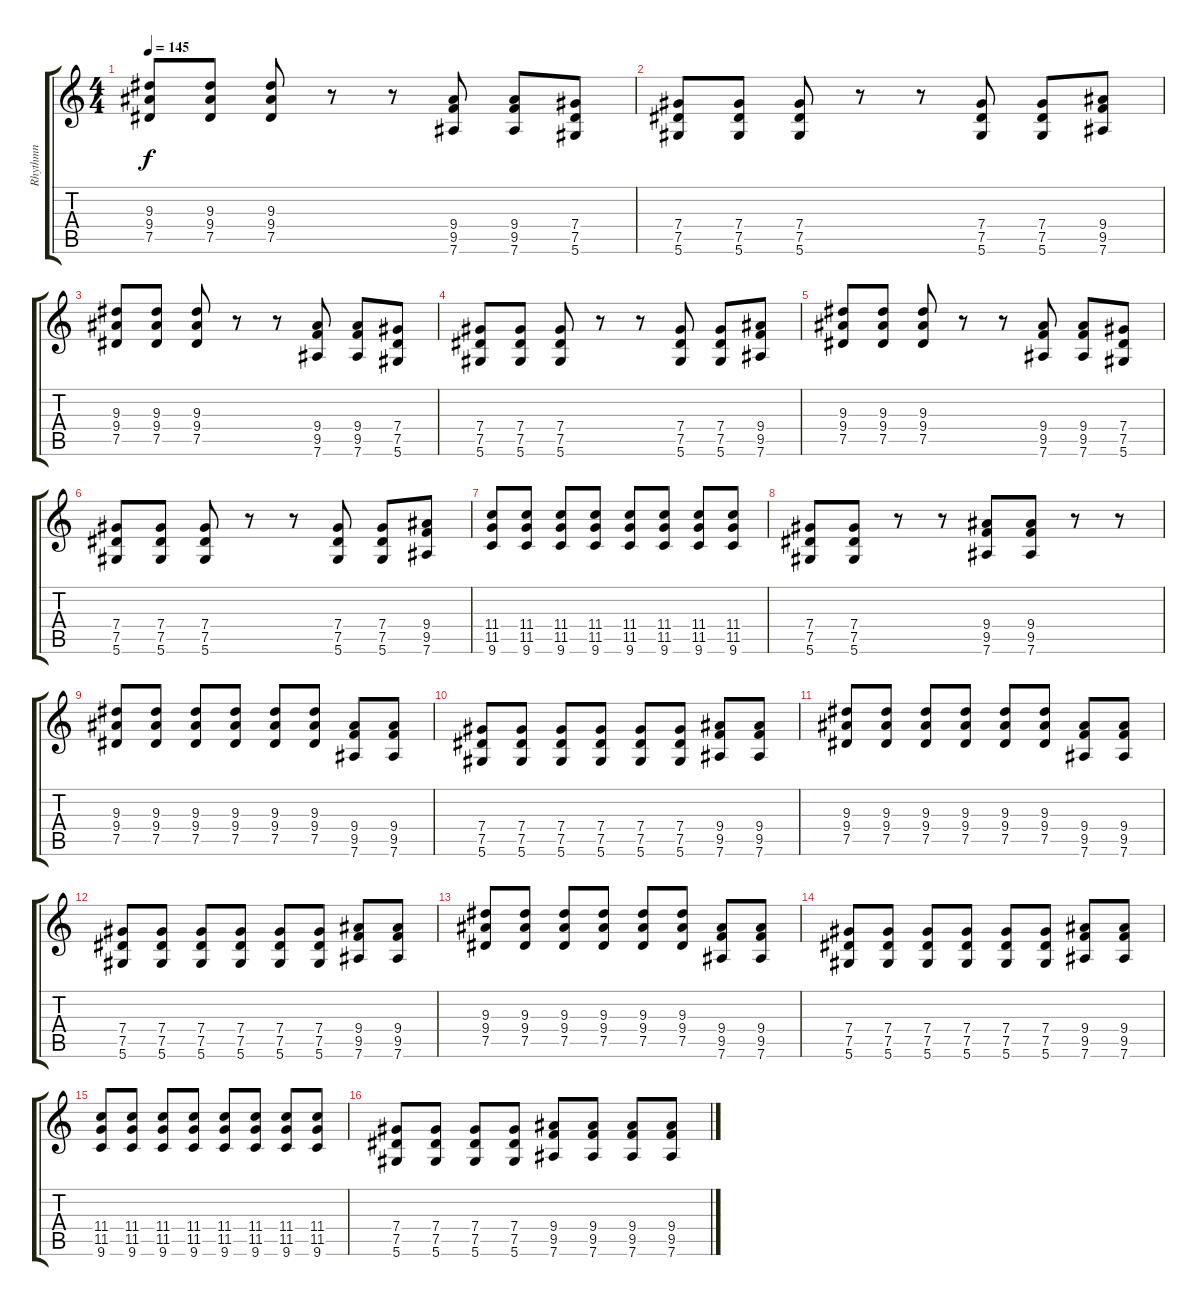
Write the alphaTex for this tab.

\track ("Rhythmn" "Rhythmn") {instrument distortionguitar}
\staff {score tabs}
\tuning (Eb4 Bb3 Gb3 Db3 Ab2 Eb2) {hide}
\ts (4 4)
\tempo 145
\clef g2
\ks c
(9.3 9.4 7.5).8{dy f} (9.3 9.4 7.5).8 (9.3 9.4 7.5).8 r.8 r.8 (9.4 9.5 7.6).8 (9.4 9.5 7.6).8 (7.4 7.5 5.6).8 |
(7.4 7.5 5.6).8 (7.4 7.5 5.6).8 (7.4 7.5 5.6).8 r.8 r.8 (7.4 7.5 5.6).8 (7.4 7.5 5.6).8 (9.4 9.5 7.6).8 |
(9.3 9.4 7.5).8 (9.3 9.4 7.5).8 (9.3 9.4 7.5).8 r.8 r.8 (9.4 9.5 7.6).8 (9.4 9.5 7.6).8 (7.4 7.5 5.6).8 |
(7.4 7.5 5.6).8 (7.4 7.5 5.6).8 (7.4 7.5 5.6).8 r.8 r.8 (7.4 7.5 5.6).8 (7.4 7.5 5.6).8 (9.4 9.5 7.6).8 |
(9.3 9.4 7.5).8 (9.3 9.4 7.5).8 (9.3 9.4 7.5).8 r.8 r.8 (9.4 9.5 7.6).8 (9.4 9.5 7.6).8 (7.4 7.5 5.6).8 |
(7.4 7.5 5.6).8 (7.4 7.5 5.6).8 (7.4 7.5 5.6).8 r.8 r.8 (7.4 7.5 5.6).8 (7.4 7.5 5.6).8 (9.4 9.5 7.6).8 |
(11.4 11.5 9.6).8 (11.4 11.5 9.6).8 (11.4 11.5 9.6).8 (11.4 11.5 9.6).8 (11.4 11.5 9.6).8 (11.4 11.5 9.6).8 (11.4 11.5 9.6).8 (11.4 11.5 9.6).8 |
(7.4 7.5 5.6).8 (7.4 7.5 5.6).8 r.8 r.8 (9.4 9.5 7.6).8 (9.4 9.5 7.6).8 r.8 r.8 |
(9.3 9.4 7.5).8 (9.3 9.4 7.5).8 (9.3 9.4 7.5).8 (9.3 9.4 7.5).8 (9.3 9.4 7.5).8 (9.3 9.4 7.5).8 (9.4 9.5 7.6).8 (9.4 9.5 7.6).8 |
(7.4 7.5 5.6).8 (7.4 7.5 5.6).8 (7.4 7.5 5.6).8 (7.4 7.5 5.6).8 (7.4 7.5 5.6).8 (7.4 7.5 5.6).8 (9.4 9.5 7.6).8 (9.4 9.5 7.6).8 |
(9.3 9.4 7.5).8 (9.3 9.4 7.5).8 (9.3 9.4 7.5).8 (9.3 9.4 7.5).8 (9.3 9.4 7.5).8 (9.3 9.4 7.5).8 (9.4 9.5 7.6).8 (9.4 9.5 7.6).8 |
(7.4 7.5 5.6).8 (7.4 7.5 5.6).8 (7.4 7.5 5.6).8 (7.4 7.5 5.6).8 (7.4 7.5 5.6).8 (7.4 7.5 5.6).8 (9.4 9.5 7.6).8 (9.4 9.5 7.6).8 |
(9.3 9.4 7.5).8 (9.3 9.4 7.5).8 (9.3 9.4 7.5).8 (9.3 9.4 7.5).8 (9.3 9.4 7.5).8 (9.3 9.4 7.5).8 (9.4 9.5 7.6).8 (9.4 9.5 7.6).8 |
(7.4 7.5 5.6).8 (7.4 7.5 5.6).8 (7.4 7.5 5.6).8 (7.4 7.5 5.6).8 (7.4 7.5 5.6).8 (7.4 7.5 5.6).8 (9.4 9.5 7.6).8 (9.4 9.5 7.6).8 |
(11.4 11.5 9.6).8 (11.4 11.5 9.6).8 (11.4 11.5 9.6).8 (11.4 11.5 9.6).8 (11.4 11.5 9.6).8 (11.4 11.5 9.6).8 (11.4 11.5 9.6).8 (11.4 11.5 9.6).8 |
(7.4 7.5 5.6).8 (7.4 7.5 5.6).8 (7.4 7.5 5.6).8 (7.4 7.5 5.6).8 (9.4 9.5 7.6).8 (9.4 9.5 7.6).8 (9.4 9.5 7.6).8 (9.4 9.5 7.6).8
